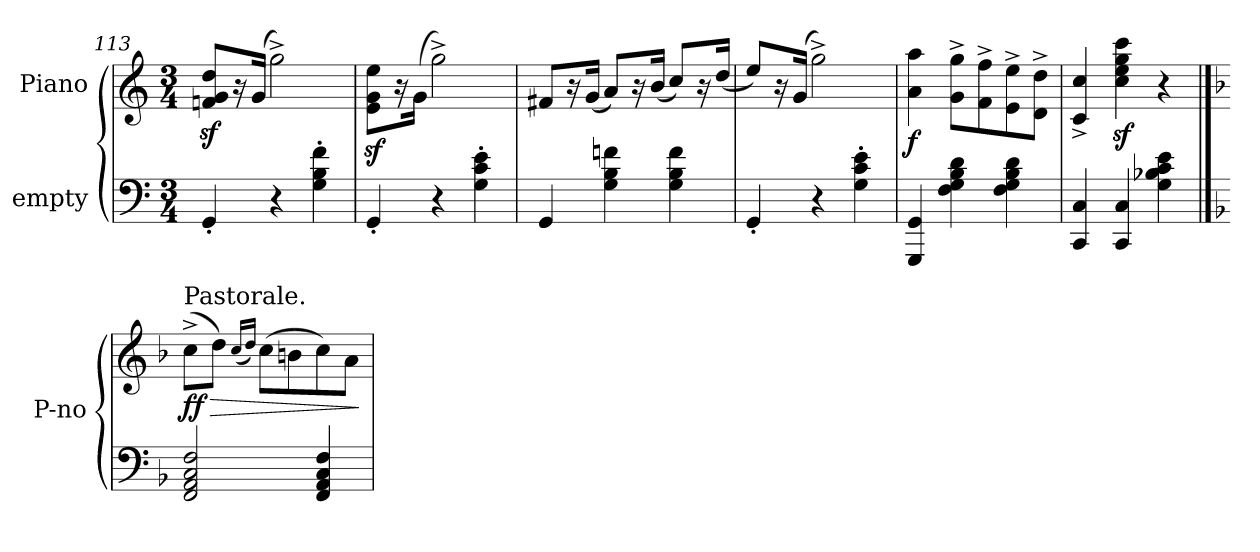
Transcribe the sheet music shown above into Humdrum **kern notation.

**kern	**kern	**dynam
*part2	*part1	*part1
*staff2	*staff1	*staff1
*I"empty	*I"Piano	*
*	*I'P-no	*
*clefF4	*clefG2	*
*k[]	*k[]	*
*M3/4	*M3/4	*
=113	=113	=113
4GG'/	8fnz/ 8gz/ 8ddz/L	.
.	16r	.
.	(16g/Jk	.
4r	2gg^\)	.
4G'\ 4B'\ 4f'\	.	.
=114	=114	=114
4GG'/	8ez\ 8gz\ 8eez\L	.
.	16r	.
.	(16g\Jk	.
4r	2gg^\)	.
4G'\ 4c'\ 4e'\	.	.
=115	=115	=115
4GG/	8f#X/L	.
.	16r	.
.	(16g/Jk	.
4G\ 4B\ 4fn\	8a/L)	.
.	16r	.
.	(16b/Jk	.
4G\ 4B\ 4f\	8cc/L)	.
.	16r	.
.	(16dd/Jk	.
!!LO:LB:g=z
=116	=116	=116
4GG'/	8ee/L)	.
.	16r	.
.	(16g/Jk	.
4r	2gg^\)	.
4G'\ 4c'\ 4e'\	.	.
=117	=117	=117
4GGG/ 4GG/	4a\ 4aa\	f
4F\ 4G\ 4B\ 4d\	8g^\ 8gg^\L	.
.	8f^\ 8ff^\	.
4F\ 4G\ 4B\ 4d\	8e^\ 8ee^\	.
.	8d^\ 8dd^\J	.
=118	=118	=118
4CC/ 4C/	4c^/ 4cc^/	.
4CC/ 4C/	4ccz\ 4eez\ 4ggz\ 4cccz\	.
4G\ 4B-X\ 4c\ 4e\	4r	.
==119	==119	==119
*k[b-]	*k[b-]	*
!	!LO:TX:a:t=Pastorale.	!
!	!	!LO:HP:b
2FF/ 2AA/ 2C/ 2F/	(8cc^\L	> ff
.	8dd\J)	.
.	(16qqcc/LL	.
.	16qqdd/JJ)	.
.	(8cc\L	.
.	8bn\	.
4FF/ 4AA/ 4C/ 4F/	8cc\)	.
.	8a\J	.
.	.	]
=	=	=
*-	*-	*-
